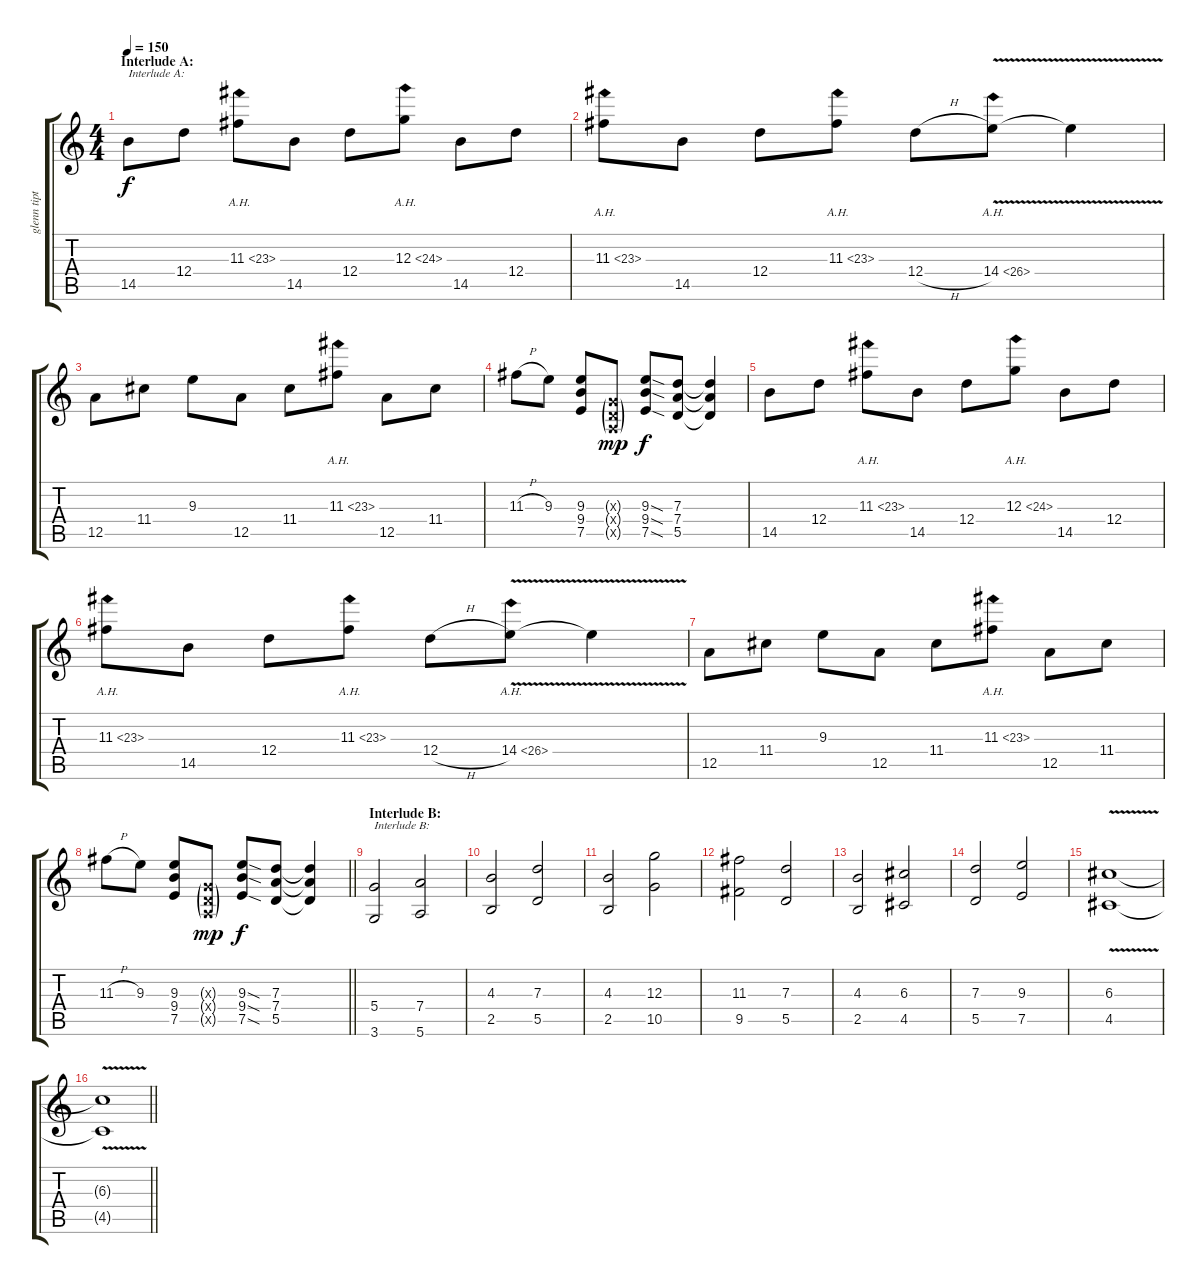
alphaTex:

\track ("glenn tipton" "glenn tipt") {instrument distortionguitar}
\staff {score tabs}
\tuning (E4 B3 G3 D3 A2 E2) {hide}
\ts (4 4)
\section ("" "Interlude A:")
\tempo 150
\clef g2
\ks c
14.5.8{txt "Interlude A:" dy f} 12.4.8 11.3{ah 12}.8 14.5.8 12.4.8 12.3{ah 12}.8 14.5.8 12.4.8 |
11.3{ah 12}.8 14.5.8 12.4.8 11.3{ah 12}.8 12.4{h}.8 14.4{ah 12 v}.8 14.4{t}.4 |
12.5.8 11.4.8 9.3.8 12.5.8 11.4.8 11.3{ah 12}.8 12.5.8 11.4.8 |
11.3{h}.8 9.3.8 (9.3 9.4 7.5).8 (0.3{g x} 0.4{g x} 0.5{g x}).8{dy mp} (9.3{sod} 9.4{sod} 7.5{sod}).8{dy f} (7.3 7.4 5.5).8 (7.3{t} 7.4{t} 5.5{t}).4 |
14.5.8 12.4.8 11.3{ah 12}.8 14.5.8 12.4.8 12.3{ah 12}.8 14.5.8 12.4.8 |
11.3{ah 12}.8 14.5.8 12.4.8 11.3{ah 12}.8 12.4{h}.8 14.4{ah 12 v}.8 14.4{t}.4 |
12.5.8 11.4.8 9.3.8 12.5.8 11.4.8 11.3{ah 12}.8 12.5.8 11.4.8 |
\barLineRight lightlight
11.3{h}.8 9.3.8 (9.3 9.4 7.5).8 (0.3{g x} 0.4{g x} 0.5{g x}).8{dy mp} (9.3{sod} 9.4{sod} 7.5{sod}).8{dy f} (7.3 7.4 5.5).8 (7.3{t} 7.4{t} 5.5{t}).4 |
\section ("" "Interlude B:")
(5.4 3.6).2{txt "Interlude B:"} (7.4 5.6).2 |
(4.3 2.5).2 (7.3 5.5).2 |
(4.3 2.5).2 (12.3 10.5).2 |
(11.3 9.5).2 (7.3 5.5).2 |
(4.3 2.5).2 (6.3 4.5).2 |
(7.3 5.5).2 (9.3 7.5).2 |
(6.3{v} 4.5{v}).1 |
\barLineRight lightlight
(6.3{t} 4.5{t}).1
